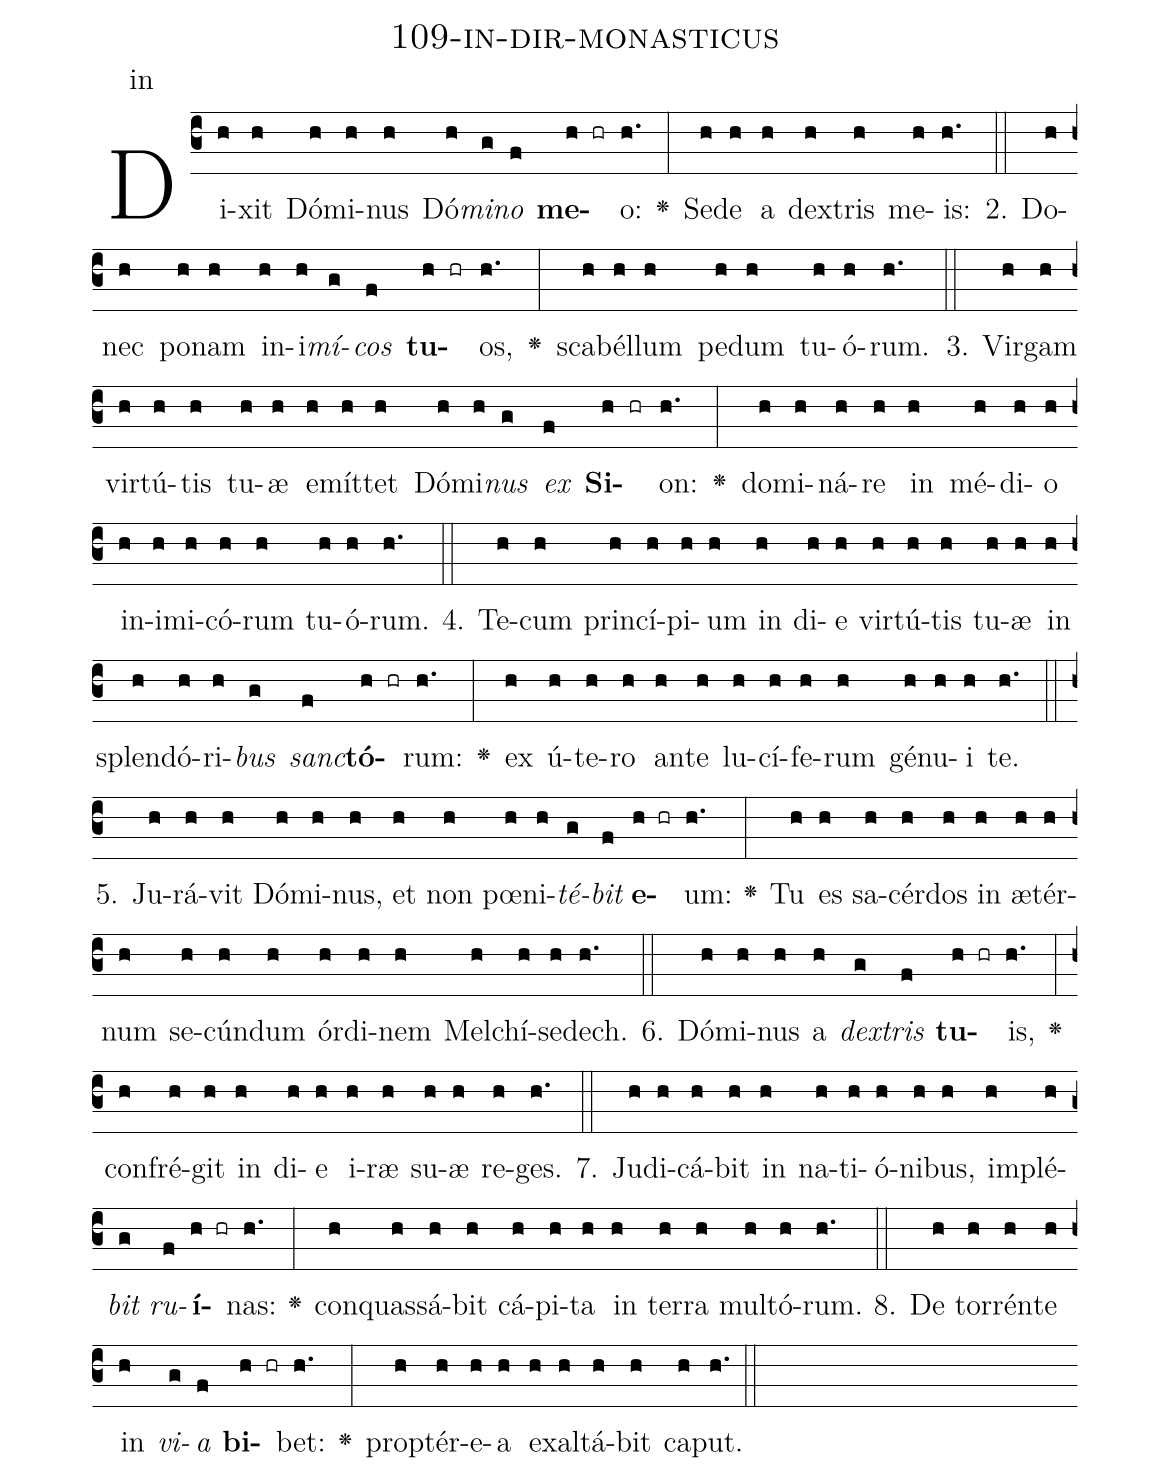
name: 109-in-dir-monasticus;
annotation: in;
%%
(c3)Di(h)xit(h) Dó(h)mi(h)nus(h) Dó(h)<i>mi</i>(g)<i>no</i>(f) <b>me</b>(h hr)o:(h.) <v>\greheightstar</v>(:) Se(h)de(h) a(h) dex(h)tris(h) me(h)is:(h.) (::)
2. Do(h)nec(h) po(h)nam(h) in(h)i(h)<i>mí</i>(g)<i>cos</i>(f) <b>tu</b>(h hr)os,(h.) <v>\greheightstar</v>(:) sca(h)bél(h)lum(h) pe(h)dum(h) tu(h)ó(h)rum.(h.) (::)
3. Vir(h)gam(h) vir(h)tú(h)tis(h) tu(h)æ(h) e(h)mít(h)tet(h) Dó(h)mi(h)<i>nus</i>(g) <i>ex</i>(f) <b>Si</b>(h hr)on:(h.) <v>\greheightstar</v>(:) do(h)mi(h)ná(h)re(h) in(h) mé(h)di(h)o(h) in(h)i(h)mi(h)có(h)rum(h) tu(h)ó(h)rum.(h.) (::)
4. Te(h)cum(h) prin(h)cí(h)pi(h)um(h) in(h) di(h)e(h) vir(h)tú(h)tis(h) tu(h)æ(h) in(h) splen(h)dó(h)ri(h)<i>bus</i>(g) <i>sanc</i>(f)<b>tó</b>(h hr)rum:(h.) <v>\greheightstar</v>(:) ex(h) ú(h)te(h)ro(h) an(h)te(h) lu(h)cí(h)fe(h)rum(h) gé(h)nu(h)i(h) te.(h.) (::)
5. Ju(h)rá(h)vit(h) Dó(h)mi(h)nus,(h) et(h) non(h) pœ(h)ni(h)<i>té</i>(g)<i>bit</i>(f) <b>e</b>(h hr)um:(h.) <v>\greheightstar</v>(:) Tu(h) es(h) sa(h)cér(h)dos(h) in(h) æ(h)tér(h)num(h) se(h)cún(h)dum(h) ór(h)di(h)nem(h) Mel(h)chí(h)se(h)dech.(h.) (::)
6. Dó(h)mi(h)nus(h) a(h) <i>dex</i>(g)<i>tris</i>(f) <b>tu</b>(h hr)is,(h.) <v>\greheightstar</v>(:) con(h)fré(h)git(h) in(h) di(h)e(h) i(h)ræ(h) su(h)æ(h) re(h)ges.(h.) (::)
7. Ju(h)di(h)cá(h)bit(h) in(h) na(h)ti(h)ó(h)ni(h)bus,(h) im(h)plé(h)<i>bit</i>(g) <i>ru</i>(f)<b>í</b>(h hr)nas:(h.) <v>\greheightstar</v>(:) con(h)quas(h)sá(h)bit(h) cá(h)pi(h)ta(h) in(h) ter(h)ra(h) mul(h)tó(h)rum.(h.) (::)
8. De(h) tor(h)rén(h)te(h) in(h) <i>vi</i>(g)<i>a</i>(f) <b>bi</b>(h hr)bet:(h.) <v>\greheightstar</v>(:) prop(h)tér(h)e(h)a(h) ex(h)al(h)tá(h)bit(h) ca(h)put.(h.) (::)
